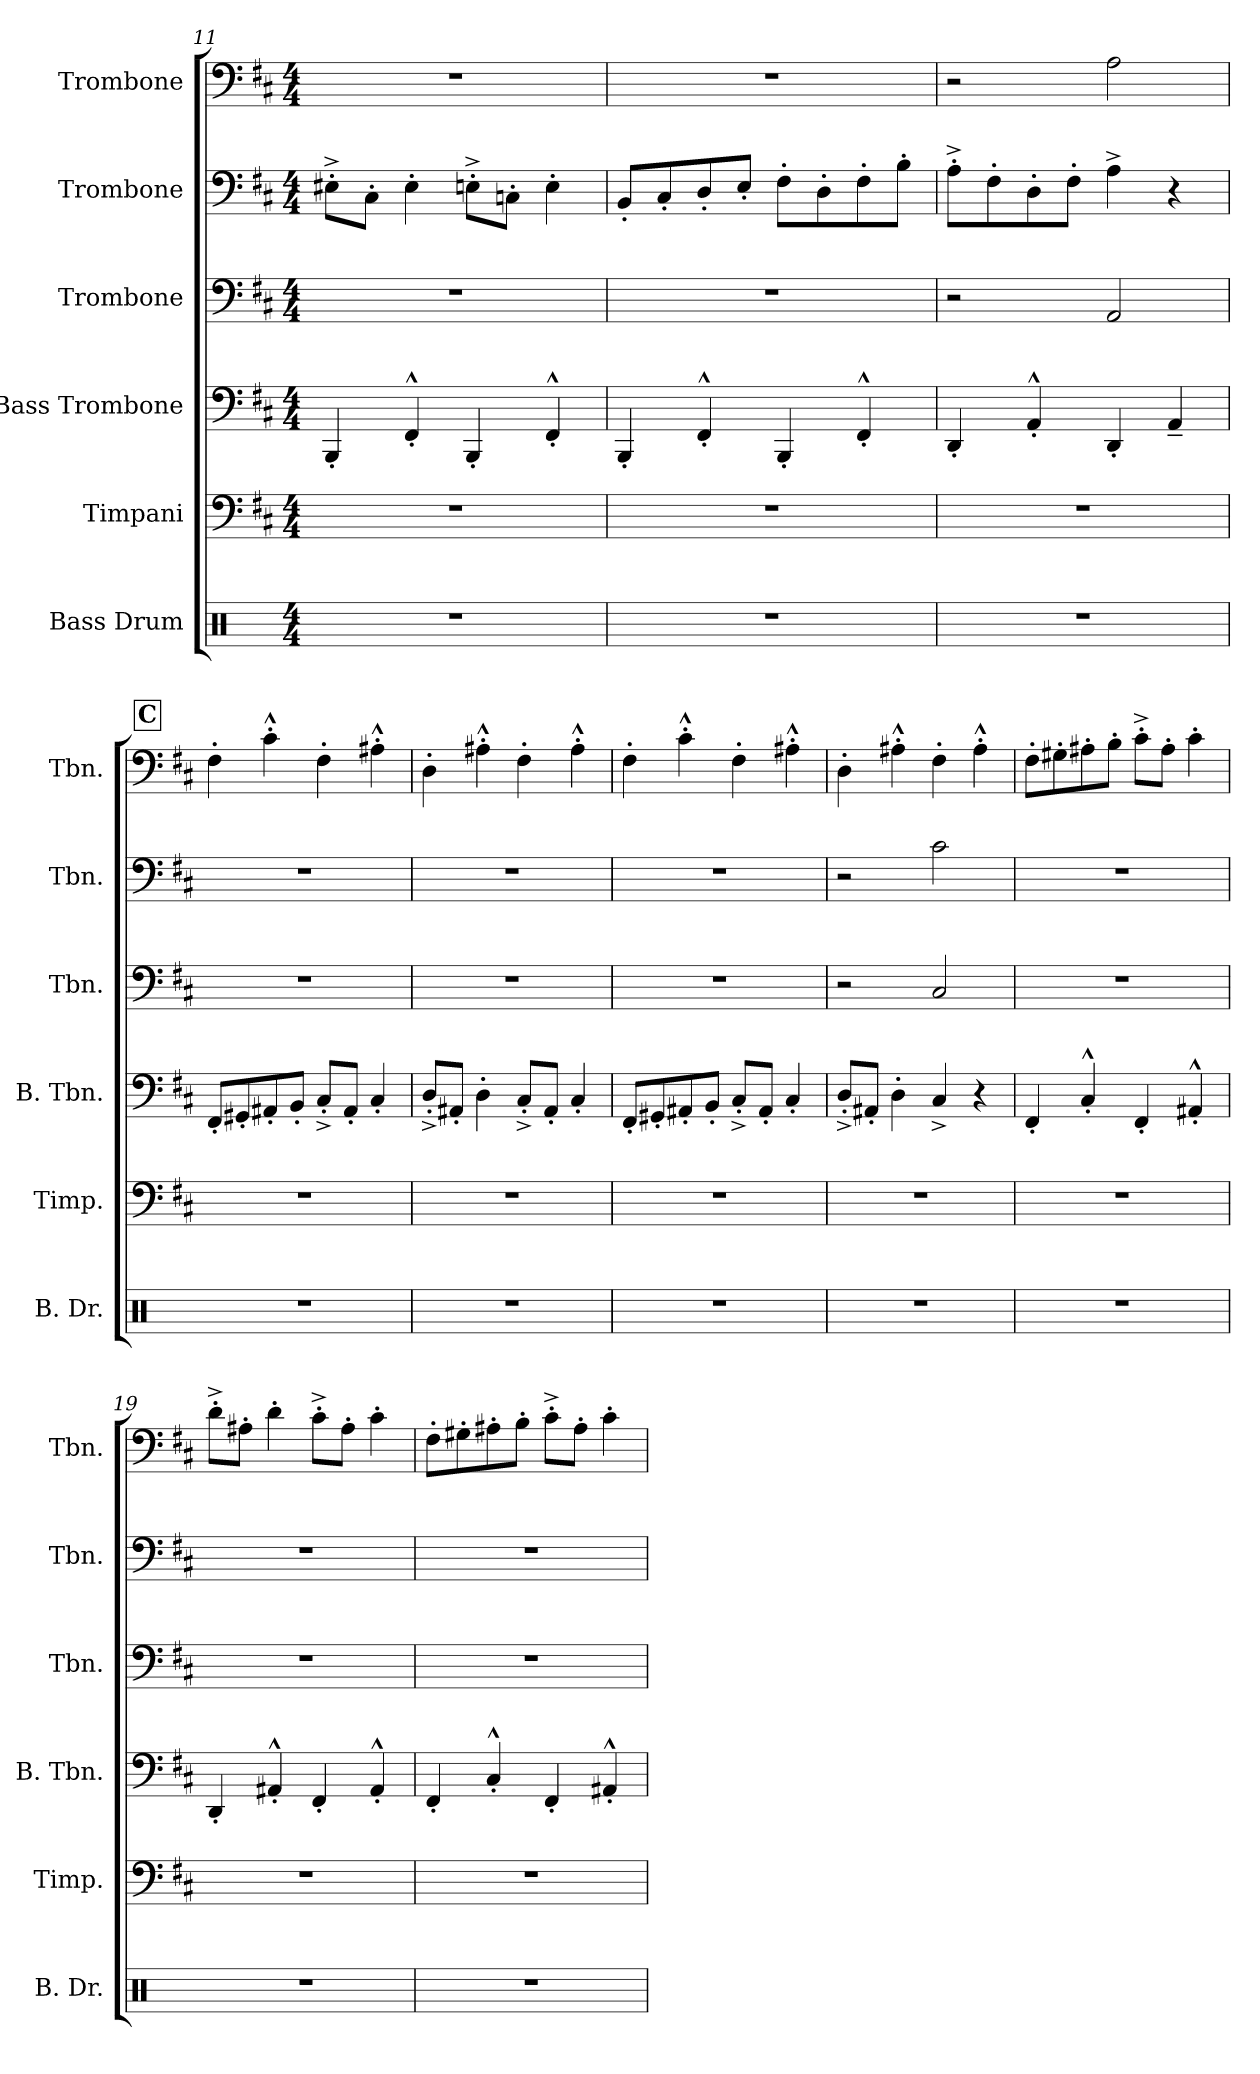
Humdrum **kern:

**kern	**kern	**kern	**kern	**kern	**kern
*part6	*part5	*part4	*part3	*part2	*part1
*staff6	*staff5	*staff4	*staff3	*staff2	*staff1
*I"Bass Drum	*I"Timpani	*I"Bass Trombone	*I"Trombone	*I"Trombone	*I"Trombone
*I'B. Dr.	*I'Timp.	*I'B. Tbn.	*I'Tbn.	*I'Tbn.	*I'Tbn.
*clefX	*clefF4	*clefF4	*clefF4	*clefF4	*clefF4
*k[]	*k[f#c#]	*k[f#c#]	*k[f#c#]	*k[f#c#]	*k[f#c#]
*M4/4	*M4/4	*M4/4	*M4/4	*M4/4	*M4/4
=11	=11	=11	=11	=11	=11
1r	1r	4BBB'/	1r	8E#X^'\L	1r
.	.	.	.	8C#'\J	.
.	.	4FF#^^'/	.	4E#'\	.
.	.	4BBB'/	.	8En^'\L	.
.	.	.	.	8Cn'\J	.
.	.	4FF#^^'/	.	4E'\	.
!!LO:LB:g=z
=12	=12	=12	=12	=12	=12
1r	1r	4BBB'/	1r	8BB'/L	1r
.	.	.	.	8C#'/	.
.	.	4FF#^^'/	.	8D'/	.
.	.	.	.	8E'/J	.
.	.	4BBB'/	.	8F#'\L	.
.	.	.	.	8D'\	.
.	.	4FF#^^'/	.	8F#'\	.
.	.	.	.	8B'\J	.
=13	=13	=13	=13	=13	=13
1r	1r	4DD'/	2r	8A^'\L	2r
.	.	.	.	8F#'\	.
.	.	4AA^^'/	.	8D'\	.
.	.	.	.	8F#'\J	.
.	.	4DD'/	2AA/	4A^\	2A\
.	.	4AA~/	.	4r	.
!!LO:REH:place=s1:a:B:fs=14:t=C
=14	=14	=14	=14	=14	=14
1r	1r	8FF#'/L	1r	1r	4F#'\
.	.	8GG#X'/	.	.	.
.	.	8AA#X'/	.	.	4c#'^^\
.	.	8BB'/J	.	.	.
.	.	8C#^'/L	.	.	4F#'\
.	.	8AA#'/J	.	.	.
.	.	4C#'/	.	.	4A#X'^^\
=15	=15	=15	=15	=15	=15
1r	1r	8D^'/L	1r	1r	4D'\
.	.	8AA#X'/J	.	.	.
.	.	4D'\	.	.	4A#X'^^\
.	.	8C#^'/L	.	.	4F#'\
.	.	8AA#'/J	.	.	.
.	.	4C#'/	.	.	4A#'^^\
=16	=16	=16	=16	=16	=16
1r	1r	8FF#'/L	1r	1r	4F#'\
.	.	8GG#X'/	.	.	.
.	.	8AA#X'/	.	.	4c#'^^\
.	.	8BB'/J	.	.	.
.	.	8C#^'/L	.	.	4F#'\
.	.	8AA#'/J	.	.	.
.	.	4C#'/	.	.	4A#X'^^\
!!LO:PB:g=z
=17	=17	=17	=17	=17	=17
1r	1r	8D^'/L	2r	2r	4D'\
.	.	8AA#X'/J	.	.	.
.	.	4D'\	.	.	4A#X'^^\
.	.	4C#^/	2C#/	2c#\	4F#'\
.	.	4r	.	.	4A#'^^\
=18	=18	=18	=18	=18	=18
1r	1r	4FF#'/	1r	1r	8F#'\L
.	.	.	.	.	8G#X'\
.	.	4C#'^^/	.	.	8A#X'\
.	.	.	.	.	8B'\J
.	.	4FF#'/	.	.	8c#^'\L
.	.	.	.	.	8A#'\J
.	.	4AA#X'^^/	.	.	4c#'\
=19	=19	=19	=19	=19	=19
1r	1r	4DD'/	1r	1r	8d^'\L
.	.	.	.	.	8A#X'\J
.	.	4AA#X'^^/	.	.	4d'\
.	.	4FF#'/	.	.	8c#^'\L
.	.	.	.	.	8A#'\J
.	.	4AA#'^^/	.	.	4c#'\
=20	=20	=20	=20	=20	=20
1r	1r	4FF#'/	1r	1r	8F#'\L
.	.	.	.	.	8G#X'\
.	.	4C#'^^/	.	.	8A#X'\
.	.	.	.	.	8B'\J
.	.	4FF#'/	.	.	8c#^'\L
.	.	.	.	.	8A#'\J
.	.	4AA#X'^^/	.	.	4c#'\
=	=	=	=	=	=
*-	*-	*-	*-	*-	*-
